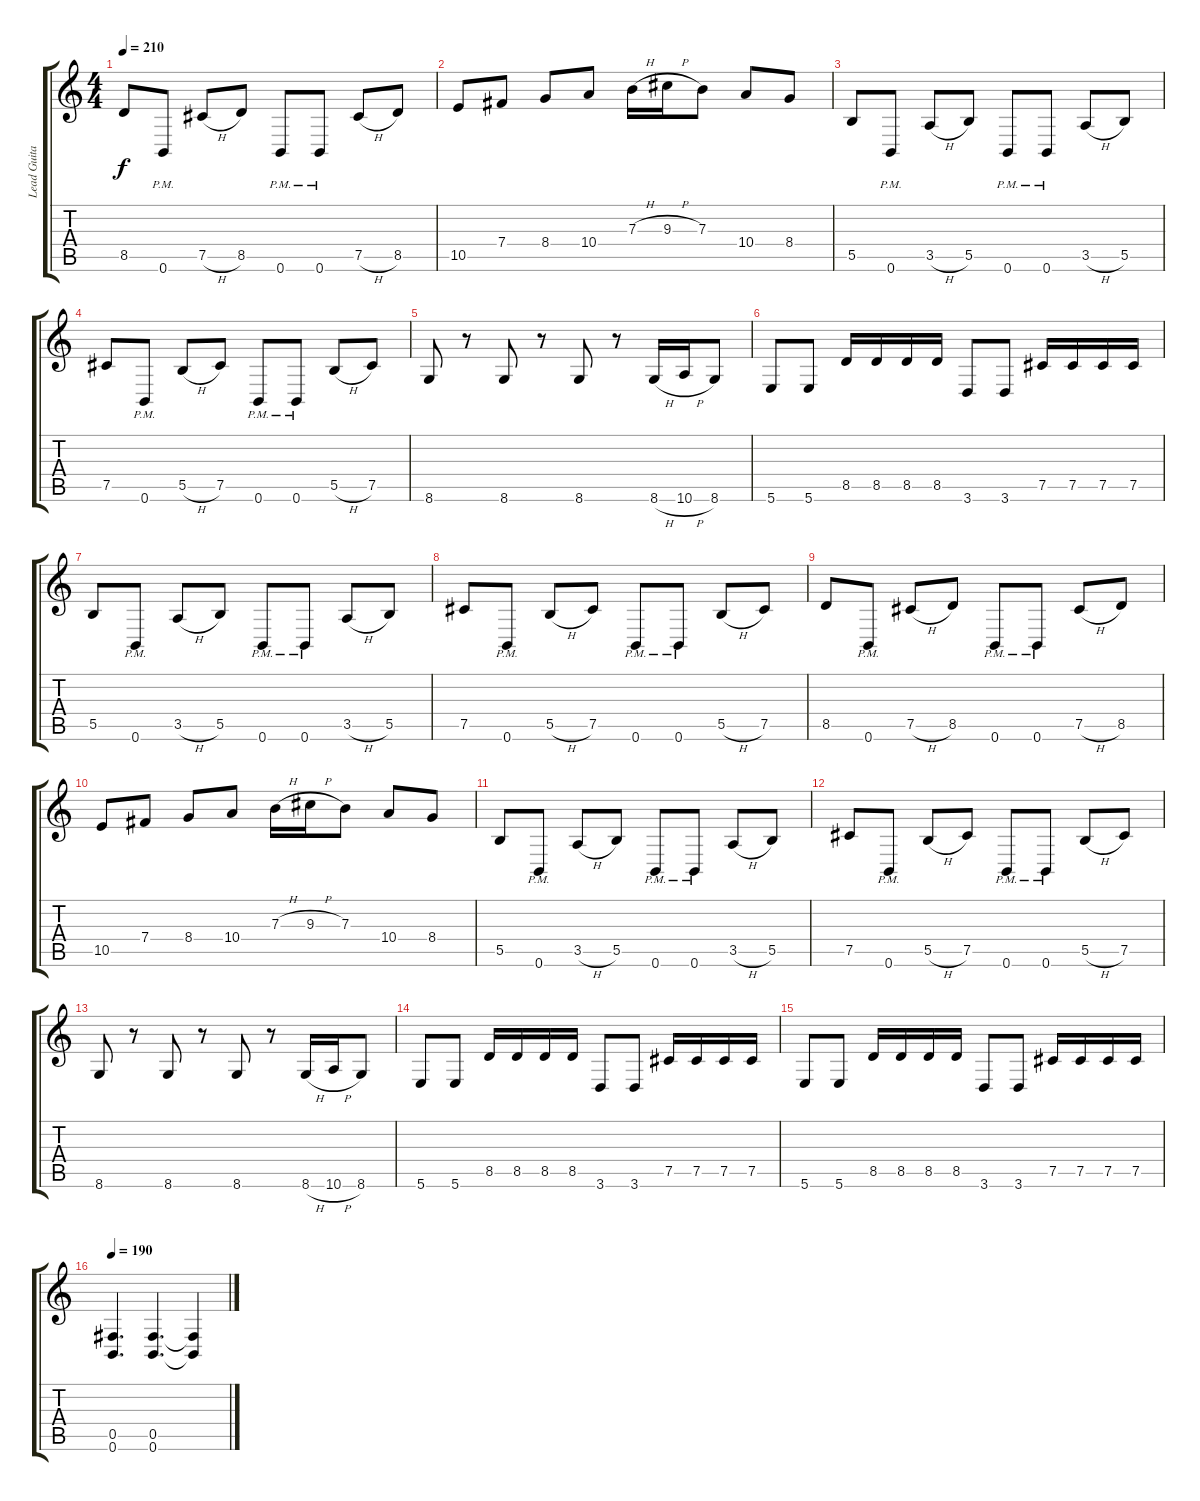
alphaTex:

\track ("Lead Guitar - Kevin" "Lead Guita") {instrument distortionguitar}
\staff {score tabs}
\tuning (Db4 Ab3 E3 B2 Gb2 B1) {hide}
\ts (4 4)
\tempo 210
\clef g2
\ks c
8.5.8{dy f} 0.6{pm}.8 7.5{h}.8 8.5.8 0.6{pm}.8 0.6{pm}.8 7.5{h}.8 8.5.8 |
10.5.8 7.4.8 8.4.8 10.4.8 7.3{h}.16 9.3{h}.16 7.3.8 10.4.8 8.4.8 |
5.5.8 0.6{pm}.8 3.5{h}.8 5.5.8 0.6{pm}.8 0.6{pm}.8 3.5{h}.8 5.5.8 |
7.5.8 0.6{pm}.8 5.5{h}.8 7.5.8 0.6{pm}.8 0.6{pm}.8 5.5{h}.8 7.5.8 |
8.6.8 r.8 8.6.8 r.8 8.6.8 r.8 8.6{h}.16 10.6{h}.16 8.6.8 |
5.6.8 5.6.8 8.5.16 8.5.16 8.5.16 8.5.16 3.6.8 3.6.8 7.5.16 7.5.16 7.5.16 7.5.16 |
5.5.8 0.6{pm}.8 3.5{h}.8 5.5.8 0.6{pm}.8 0.6{pm}.8 3.5{h}.8 5.5.8 |
7.5.8 0.6{pm}.8 5.5{h}.8 7.5.8 0.6{pm}.8 0.6{pm}.8 5.5{h}.8 7.5.8 |
8.5.8 0.6{pm}.8 7.5{h}.8 8.5.8 0.6{pm}.8 0.6{pm}.8 7.5{h}.8 8.5.8 |
10.5.8 7.4.8 8.4.8 10.4.8 7.3{h}.16 9.3{h}.16 7.3.8 10.4.8 8.4.8 |
5.5.8 0.6{pm}.8 3.5{h}.8 5.5.8 0.6{pm}.8 0.6{pm}.8 3.5{h}.8 5.5.8 |
7.5.8 0.6{pm}.8 5.5{h}.8 7.5.8 0.6{pm}.8 0.6{pm}.8 5.5{h}.8 7.5.8 |
8.6.8 r.8 8.6.8 r.8 8.6.8 r.8 8.6{h}.16 10.6{h}.16 8.6.8 |
5.6.8 5.6.8 8.5.16 8.5.16 8.5.16 8.5.16 3.6.8 3.6.8 7.5.16 7.5.16 7.5.16 7.5.16 |
5.6.8 5.6.8 8.5.16 8.5.16 8.5.16 8.5.16 3.6.8 3.6.8 7.5.16 7.5.16 7.5.16 7.5.16 |
\tempo 190
(0.5 0.6).4{d} (0.5 0.6).4{d} (0.5{t} 0.6{t}).4
